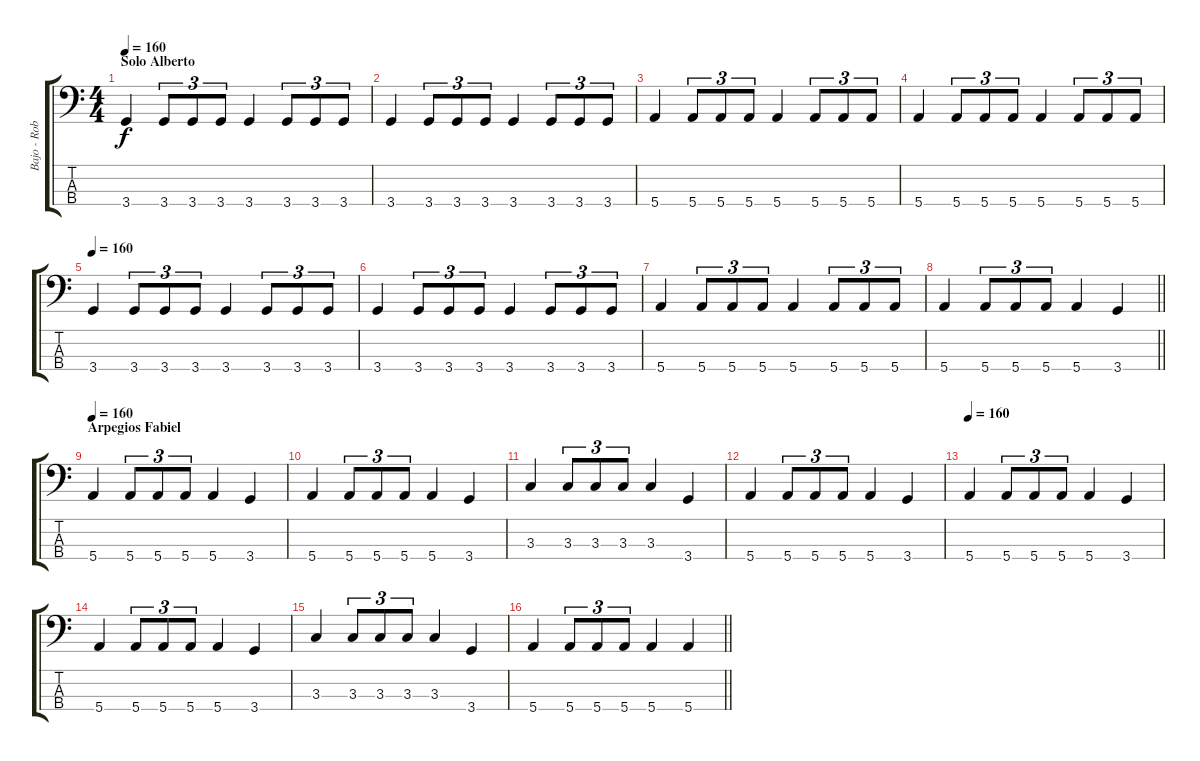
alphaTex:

\track ("Bajo - Roberto" "Bajo - Rob") {instrument electricbassfinger}
\staff {score tabs}
\tuning (G2 D2 A1 E1) {hide}
\ts (4 4)
\section ("" "Solo Alberto")
\tempo 160
\clef f4
\ks c
3.4.4{dy f} 3.4.8{tu (3 2)} 3.4.8{tu (3 2)} 3.4.8{tu (3 2)} 3.4.4 3.4.8{tu (3 2)} 3.4.8{tu (3 2)} 3.4.8{tu (3 2)} |
3.4.4 3.4.8{tu (3 2)} 3.4.8{tu (3 2)} 3.4.8{tu (3 2)} 3.4.4 3.4.8{tu (3 2)} 3.4.8{tu (3 2)} 3.4.8{tu (3 2)} |
5.4.4 5.4.8{tu (3 2)} 5.4.8{tu (3 2)} 5.4.8{tu (3 2)} 5.4.4 5.4.8{tu (3 2)} 5.4.8{tu (3 2)} 5.4.8{tu (3 2)} |
5.4.4 5.4.8{tu (3 2)} 5.4.8{tu (3 2)} 5.4.8{tu (3 2)} 5.4.4 5.4.8{tu (3 2)} 5.4.8{tu (3 2)} 5.4.8{tu (3 2)} |
\tempo 160
3.4.4 3.4.8{tu (3 2)} 3.4.8{tu (3 2)} 3.4.8{tu (3 2)} 3.4.4 3.4.8{tu (3 2)} 3.4.8{tu (3 2)} 3.4.8{tu (3 2)} |
3.4.4 3.4.8{tu (3 2)} 3.4.8{tu (3 2)} 3.4.8{tu (3 2)} 3.4.4 3.4.8{tu (3 2)} 3.4.8{tu (3 2)} 3.4.8{tu (3 2)} |
5.4.4 5.4.8{tu (3 2)} 5.4.8{tu (3 2)} 5.4.8{tu (3 2)} 5.4.4 5.4.8{tu (3 2)} 5.4.8{tu (3 2)} 5.4.8{tu (3 2)} |
\barLineRight lightlight
5.4.4 5.4.8{tu (3 2)} 5.4.8{tu (3 2)} 5.4.8{tu (3 2)} 5.4.4 3.4.4 |
\section ("" "Arpegios Fabiel")
\tempo 160
5.4.4 5.4.8{tu (3 2)} 5.4.8{tu (3 2)} 5.4.8{tu (3 2)} 5.4.4 3.4.4 |
5.4.4 5.4.8{tu (3 2)} 5.4.8{tu (3 2)} 5.4.8{tu (3 2)} 5.4.4 3.4.4 |
3.3.4 3.3.8{tu (3 2)} 3.3.8{tu (3 2)} 3.3.8{tu (3 2)} 3.3.4 3.4.4 |
5.4.4 5.4.8{tu (3 2)} 5.4.8{tu (3 2)} 5.4.8{tu (3 2)} 5.4.4 3.4.4 |
\tempo 160
5.4.4 5.4.8{tu (3 2)} 5.4.8{tu (3 2)} 5.4.8{tu (3 2)} 5.4.4 3.4.4 |
5.4.4 5.4.8{tu (3 2)} 5.4.8{tu (3 2)} 5.4.8{tu (3 2)} 5.4.4 3.4.4 |
3.3.4 3.3.8{tu (3 2)} 3.3.8{tu (3 2)} 3.3.8{tu (3 2)} 3.3.4 3.4.4 |
\barLineRight lightlight
5.4.4 5.4.8{tu (3 2)} 5.4.8{tu (3 2)} 5.4.8{tu (3 2)} 5.4.4 5.4.4
